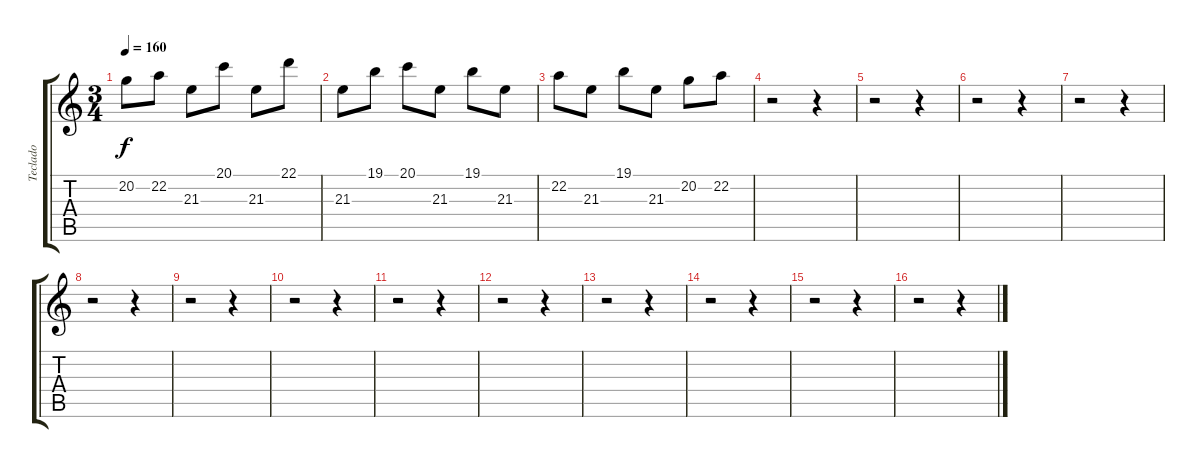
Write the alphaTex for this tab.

\track ("Teclado" "Teclado") {instrument musicbox}
\staff {score tabs}
\tuning (E4 B3 G3 D3 A2 E2) {hide}
\ts (3 4)
\tempo 160
\clef g2
\ks c
20.2.8{dy f} 22.2.8 21.3.8 20.1.8 21.3.8 22.1.8 |
21.3.8 19.1.8 20.1.8 21.3.8 19.1.8 21.3.8 |
22.2.8 21.3.8 19.1.8 21.3.8 20.2.8 22.2.8 |
r.2 r.4 |
r.2 r.4 |
r.2 r.4 |
r.2 r.4 |
r.2 r.4 |
r.2 r.4 |
r.2 r.4 |
r.2 r.4 |
r.2 r.4 |
r.2 r.4 |
r.2 r.4 |
r.2 r.4 |
r.2 r.4
